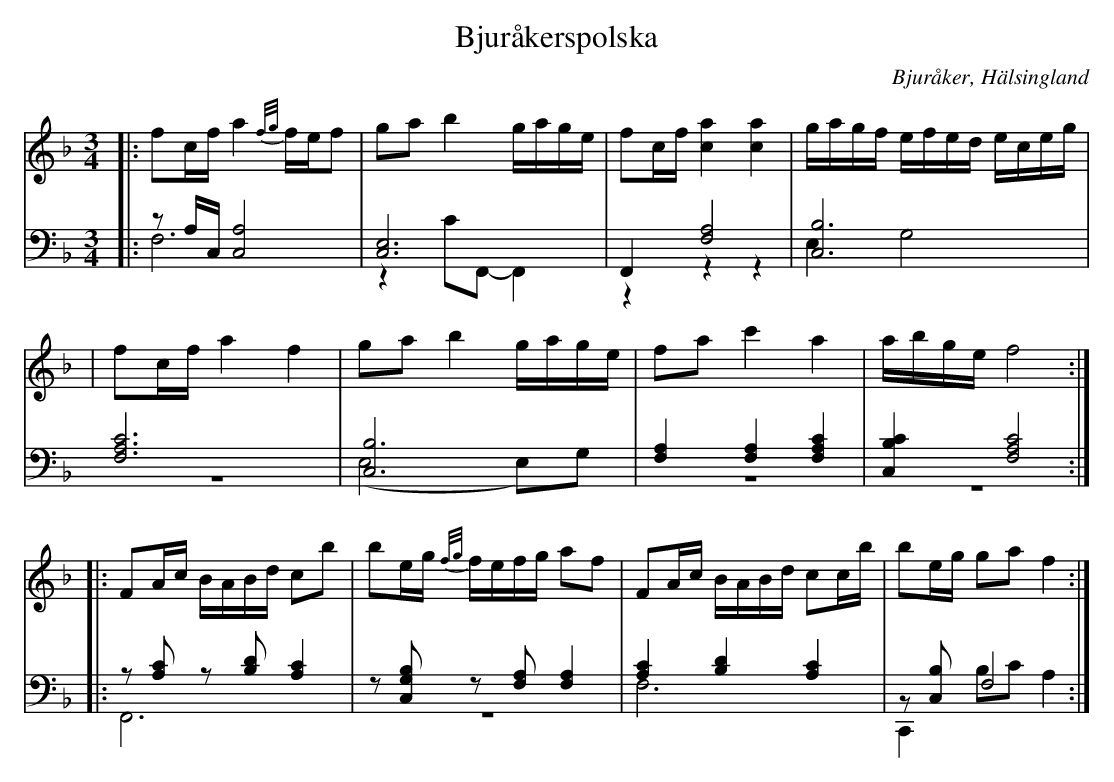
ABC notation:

X:1
T: Bjuråkerspolska
O: Bjuråker, Hälsingland
M: 3/4
L: 1/8
K: F
V:1
V:2
V:3 merge
V: 1
|:fc/f/ a2 {f/g/}f/e/f|ga b2 g/a/g/e/|fc/f/ [c2a2] [c2a2]|g/a/g/f/ e/f/e/d/ e/c/e/g/|
|fc/f/ a2 f2|ga b2 g/a/g/e/|fa c'2 a2| a/b/g/e/ f4:|
|:FA/c/ B/A/B/d/ cb|be/g/ {f/g/}f/e/f/g/ af|FA/c/ B/A/B/d/ cc/b/|be/g/ ga f2:|
V:2 clef=bass
|:zA,/C,/ [A,4C,4]|[C,6E,6]|F,,2 [F,4A,4]|[C,6B,6]|
[F,6A,6C6]|[C,6B,6]|[F,2A,2] [F,2A,2] [F,2A,2C2]|[C,2B,2C2] [F,4A,4C4]:|
 |:z[A,C] z[B,D] [A,2C2]|z[C,G,B,] z[F,A,] [F,2A,2]|[A,2C2] [B,2D2] [A,2C2]|z[C,B,] F,4 :|
V:3 clef=bass
 |:F,6|z2 CF,,-F,,2|z2 z2 z2|E,2 G,4|
 |z6|(E,4 E,)G,|z6|z6:|
|:F,,6|z6|F,6|C,,2 B,C A,2:|
